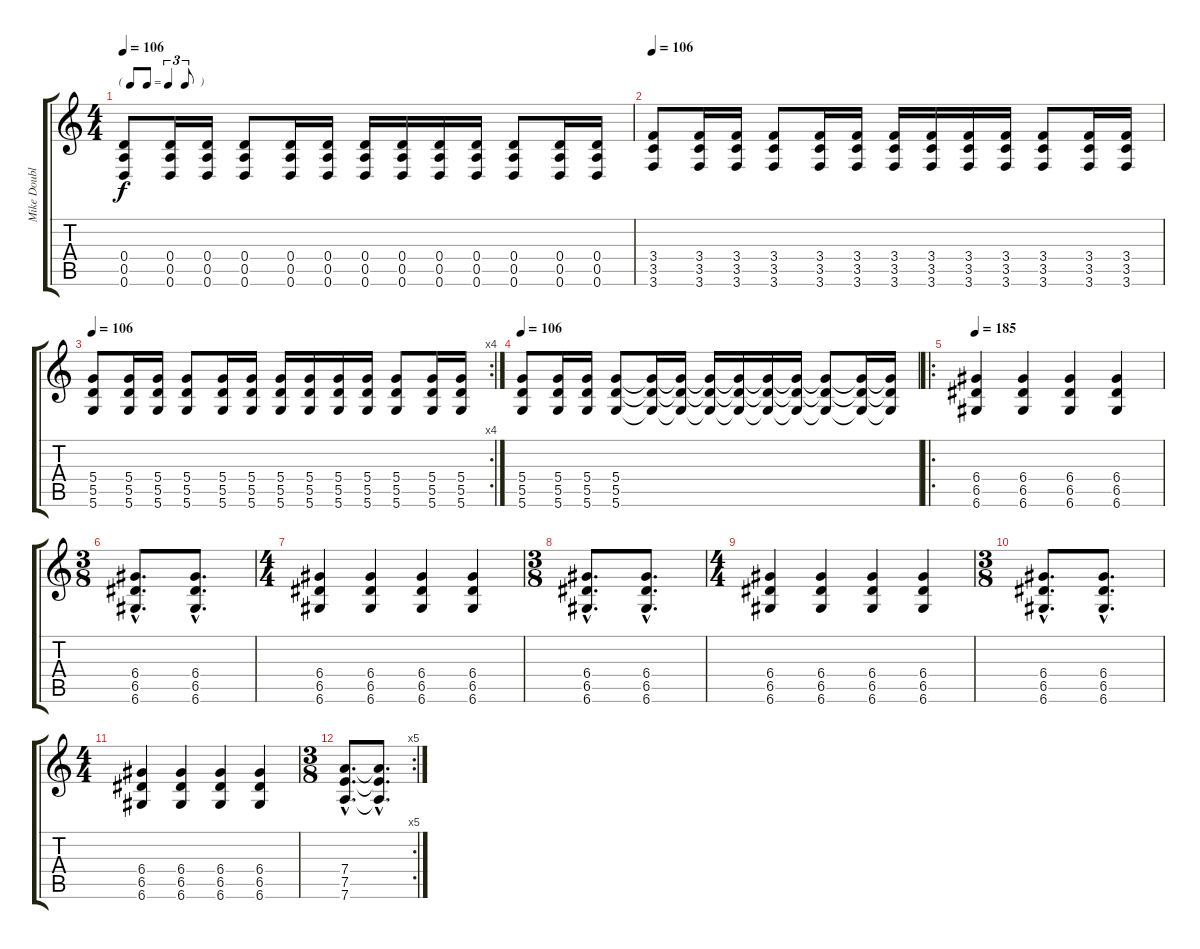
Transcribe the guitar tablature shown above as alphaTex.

\track ("Mike Double" "Mike Doubl") {instrument overdrivenguitar}
\staff {score tabs}
\tuning (E4 B3 G3 D3 A2 D2) {hide}
\ts (4 4)
\tf triplet8th
\tempo 106
\clef g2
\ks c
(0.4 0.5 0.6).8{dy f} (0.4 0.5 0.6).16 (0.4 0.5 0.6).16 (0.4 0.5 0.6).8 (0.4 0.5 0.6).16 (0.4 0.5 0.6).16 (0.4 0.5 0.6).16 (0.4 0.5 0.6).16 (0.4 0.5 0.6).16 (0.4 0.5 0.6).16 (0.4 0.5 0.6).8 (0.4 0.5 0.6).16 (0.4 0.5 0.6).16 |
\tempo 106
(3.4 3.5 3.6).8 (3.4 3.5 3.6).16 (3.4 3.5 3.6).16 (3.4 3.5 3.6).8 (3.4 3.5 3.6).16 (3.4 3.5 3.6).16 (3.4 3.5 3.6).16 (3.4 3.5 3.6).16 (3.4 3.5 3.6).16 (3.4 3.5 3.6).16 (3.4 3.5 3.6).8 (3.4 3.5 3.6).16 (3.4 3.5 3.6).16 |
\rc 4
\tempo 106
(5.4 5.5 5.6).8 (5.4 5.5 5.6).16 (5.4 5.5 5.6).16 (5.4 5.5 5.6).8 (5.4 5.5 5.6).16 (5.4 5.5 5.6).16 (5.4 5.5 5.6).16 (5.4 5.5 5.6).16 (5.4 5.5 5.6).16 (5.4 5.5 5.6).16 (5.4 5.5 5.6).8 (5.4 5.5 5.6).16 (5.4 5.5 5.6).16 |
\tempo 106
(5.4 5.5 5.6).8 (5.4 5.5 5.6).16 (5.4 5.5 5.6).16 (5.4 5.5 5.6).8 (5.4{t} 5.5{t} 5.6{t}).16 (5.4{t} 5.5{t} 5.6{t}).16 (5.4{t} 5.5{t} 5.6{t}).16 (5.4{t} 5.5{t} 5.6{t}).16 (5.4{t} 5.5{t} 5.6{t}).16 (5.4{t} 5.5{t} 5.6{t}).16 (5.4{t} 5.5{t} 5.6{t}).8 (5.4{t} 5.5{t} 5.6{t}).16 (5.4{t} 5.5{t} 5.6{t}).16 |
\ro
\tempo 185
(6.4 6.5 6.6).4{volume 16} (6.4 6.5 6.6).4 (6.4 6.5 6.6).4 (6.4 6.5 6.6).4 |
\ts (3 8)
(6.4{hac} 6.5{hac} 6.6{hac}).8{d} (6.4{hac} 6.5{hac} 6.6{hac}).8{d} |
\ts (4 4)
(6.4 6.5 6.6).4 (6.4 6.5 6.6).4 (6.4 6.5 6.6).4 (6.4 6.5 6.6).4 |
\ts (3 8)
(6.4{hac} 6.5{hac} 6.6{hac}).8{d} (6.4{hac} 6.5{hac} 6.6{hac}).8{d} |
\ts (4 4)
(6.4 6.5 6.6).4{volume 16} (6.4 6.5 6.6).4 (6.4 6.5 6.6).4 (6.4 6.5 6.6).4 |
\ts (3 8)
(6.4{hac} 6.5{hac} 6.6{hac}).8{d} (6.4{hac} 6.5{hac} 6.6{hac}).8{d} |
\ts (4 4)
(6.4 6.5 6.6).4 (6.4 6.5 6.6).4 (6.4 6.5 6.6).4 (6.4 6.5 6.6).4 |
\rc 5
\ts (3 8)
(7.4{hac} 7.5{hac} 7.6{hac}).8{d} (7.4{hac t} 7.5{hac t} 7.6{hac t}).8{d}
